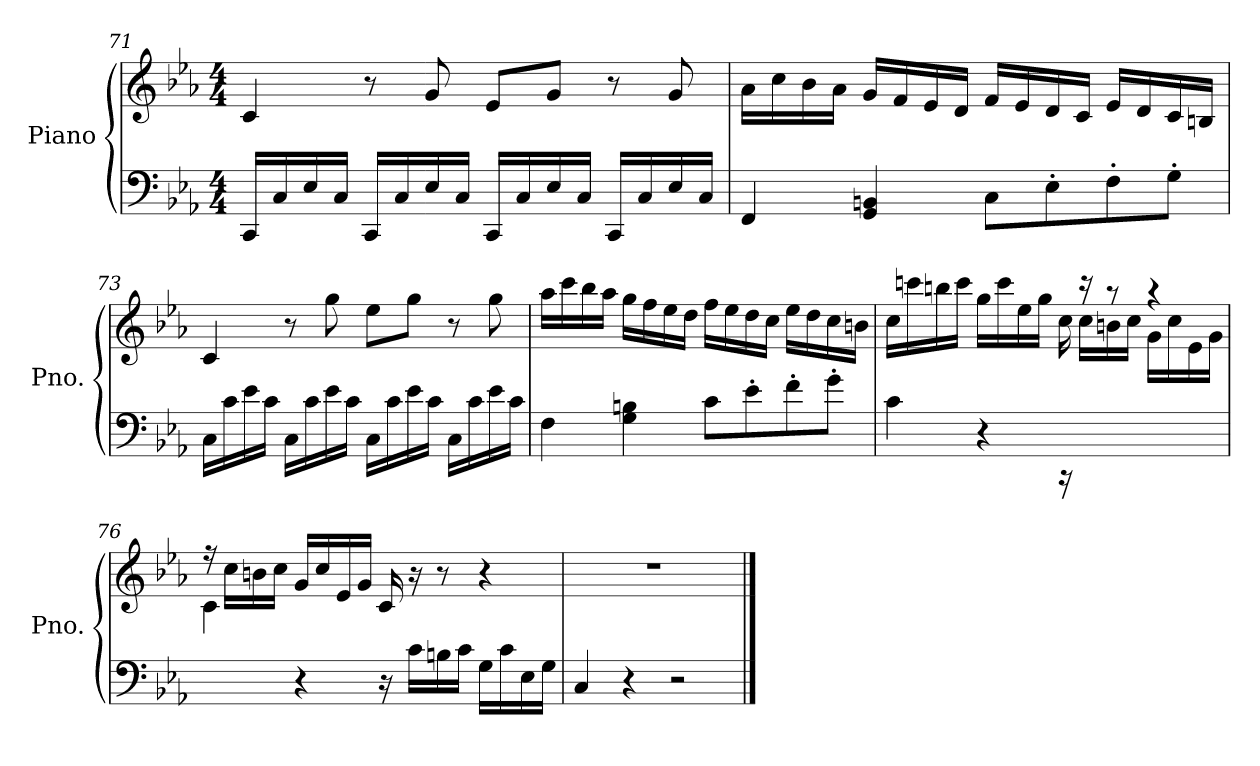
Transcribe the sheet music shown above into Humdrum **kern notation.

**kern	**kern
*part1	*part1
*staff2	*staff1
*I"Piano	*
*I'Pno.	*
*clefF4	*clefG2
*k[b-e-a-]	*k[b-e-a-]
*M4/4	*M4/4
=71	=71
16CC/LL	4c/
16C/	.
16E-/	.
16C/JJ	.
16CC/LL	8r
16C/	.
16E-/	8g/
16C/JJ	.
16CC/LL	8e-/L
16C/	.
16E-/	8g/J
16C/JJ	.
16CC/LL	8r
16C/	.
16E-/	8g/
16C/JJ	.
=72	=72
4FF/	16a-\LL
.	16cc\
.	16b-\
.	16a-\JJ
4GG/ 4BBn/	16g/LL
.	16f/
.	16e-/
.	16d/JJ
8C\L	16f/LL
.	16e-/
8E-'\	16d/
.	16c/JJ
8F'\	16e-/LL
.	16d/
8G'\J	16c/
.	16Bn/JJ
!!LO:LB:g=z
=73	=73
16C\LL	4c/
16c\	.
16e-\	.
16c\JJ	.
16C\LL	8r
16c\	.
16e-\	8gg\
16c\JJ	.
16C\LL	8ee-\L
16c\	.
16e-\	8gg\J
16c\JJ	.
16C\LL	8r
16c\	.
16e-\	8gg\
16c\JJ	.
=74	=74
4F\	16aa-\LL
.	16ccc\
.	16bb-\
.	16aa-\JJ
4G\ 4Bn\	16gg\LL
.	16ff\
.	16ee-\
.	16dd\JJ
8c\L	16ff\LL
.	16ee-\
8e-'\	16dd\
.	16cc\JJ
8f'\	16ee-\LL
.	16dd\
8g'\J	16cc\
.	16bn\JJ
!!LO:LB:g=z
=75	=75
*	*^
4c\	16cc\LL	16ryy
*	*v	*v
.	16cccn\
.	16bbn\
.	16ccc\JJ
4r	16gg\LL
.	16ccc\
.	16ee-\
.	16gg\JJ
16rCC	16cc\
*	*^
4..ryy	16rccc	16cc\LL
.	8raa	16bn\
.	.	16cc\JJ
.	4raa	16g\LL
.	.	16cc\
.	.	16e-\
.	.	16g\JJ
=76	=76	=76
4ryy	16r	4c\
.	16cc\LL	.
.	16bn\	.
.	16cc\JJ	.
4r	16g/LL	2.ryy
.	16cc/	.
.	16e-/	.
.	16g/JJ	.
16r	16c/	.
16c\LL	16r	.
16Bn\	8r	.
16c\JJ	.	.
16G\LL	4r	.
16c\	.	.
16E-\	.	.
16G\JJ	.	.
*	*v	*v
=77	=77
4C/	1r
4r	.
2r	.
==	==
*-	*-
